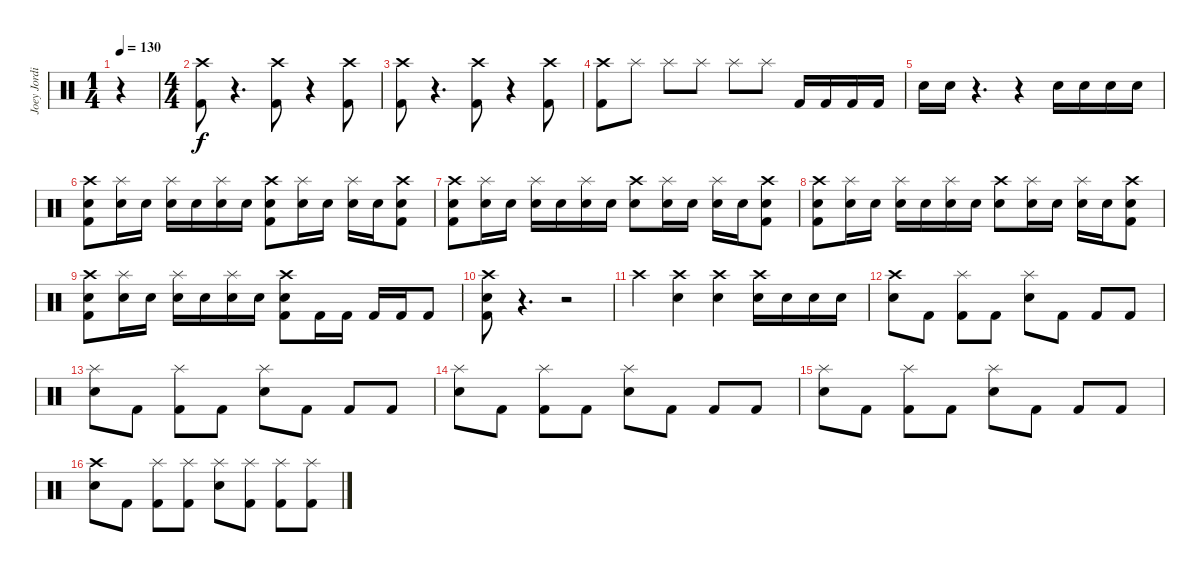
\track ("Joey Jordison" "Joey Jordi") {instrument percussion}
\staff {score}
\articulation defaults
\ts (1 4)
\tempo 130
\clef neutral
\ks c
r.4{dy f} |
\ts (4 4)
("Crash high (hit)" "Kick (hit) 2").8 r.4{d} ("Crash high (hit)" "Kick (hit) 2").8 r.4 ("Crash high (hit)" "Kick (hit) 2").8 |
("Crash high (hit)" "Kick (hit) 2").8 r.4{d} ("Crash high (hit)" "Kick (hit) 2").8 r.4 ("Crash high (hit)" "Kick (hit) 2").8 |
("Crash high (hit)" "Kick (hit) 2").8 "Splash (hit)".8 "Splash (hit)".8 "Splash (hit)".8 "Splash (hit)".8 "Splash (hit)".8 "Kick (hit) 2".16 "Kick (hit) 2".16 "Kick (hit) 2".16 "Kick (hit) 2".16 |
"Electric Snare (hit)".16 "Electric Snare (hit)".16 r.4{d} r.4 "Electric Snare (hit)".16 "Electric Snare (hit)".16 "Electric Snare (hit)".16 "Electric Snare (hit)".16 |
("Crash high (hit)" "Electric Snare (hit)" "Kick (hit) 2").8 ("Splash (hit)" "Electric Snare (hit)").16 "Electric Snare (hit)".16 ("Splash (hit)" "Electric Snare (hit)").16 "Electric Snare (hit)".16 ("Splash (hit)" "Electric Snare (hit)").16 "Electric Snare (hit)".16 ("Crash high (hit)" "Electric Snare (hit)" "Kick (hit) 2").8 ("Splash (hit)" "Electric Snare (hit)").16 "Electric Snare (hit)".16 ("Splash (hit)" "Electric Snare (hit)").16 "Electric Snare (hit)".16 ("Crash high (hit)" "Electric Snare (hit)" "Kick (hit) 2").8 |
("Crash high (hit)" "Electric Snare (hit)" "Kick (hit) 2").8 ("Splash (hit)" "Electric Snare (hit)").16 "Electric Snare (hit)".16 ("Splash (hit)" "Electric Snare (hit)").16 "Electric Snare (hit)".16 ("Splash (hit)" "Electric Snare (hit)").16 "Electric Snare (hit)".16 ("Crash high (hit)" "Electric Snare (hit)").8 ("Splash (hit)" "Electric Snare (hit)").16 "Electric Snare (hit)".16 ("Splash (hit)" "Electric Snare (hit)").16 "Electric Snare (hit)".16 ("Crash high (hit)" "Electric Snare (hit)" "Kick (hit) 2").8 |
("Crash high (hit)" "Electric Snare (hit)" "Kick (hit) 2").8 ("Splash (hit)" "Electric Snare (hit)").16 "Electric Snare (hit)".16 ("Splash (hit)" "Electric Snare (hit)").16 "Electric Snare (hit)".16 ("Splash (hit)" "Electric Snare (hit)").16 "Electric Snare (hit)".16 ("Crash high (hit)" "Electric Snare (hit)").8 ("Splash (hit)" "Electric Snare (hit)").16 "Electric Snare (hit)".16 ("Splash (hit)" "Electric Snare (hit)").16 "Electric Snare (hit)".16 ("Crash high (hit)" "Electric Snare (hit)" "Kick (hit) 2").8 |
("Crash high (hit)" "Electric Snare (hit)" "Kick (hit) 2").8 ("Splash (hit)" "Electric Snare (hit)").16 "Electric Snare (hit)".16 ("Splash (hit)" "Electric Snare (hit)").16 "Electric Snare (hit)".16 ("Splash (hit)" "Electric Snare (hit)").16 "Electric Snare (hit)".16 ("Crash high (hit)" "Electric Snare (hit)" "Kick (hit) 2").8 "Kick (hit) 2".16 "Kick (hit) 2".16 "Kick (hit) 2".16 "Kick (hit) 2".16 "Kick (hit) 2".8 |
("Crash high (hit)" "Electric Snare (hit)" "Kick (hit) 2").8 r.4{d} r.2 |
"Crash high (hit)".4 ("Crash high (hit)" "Electric Snare (hit)").4 ("Crash high (hit)" "Electric Snare (hit)").4 ("Crash high (hit)" "Electric Snare (hit)").16 "Electric Snare (hit)".16 "Electric Snare (hit)".16 "Electric Snare (hit)".16 |
("Crash high (hit)" "Electric Snare (hit)").8 "Kick (hit) 2".8 ("Splash (hit)" "Kick (hit) 2").8 "Kick (hit) 2".8 ("Splash (hit)" "Electric Snare (hit)").8 "Kick (hit) 2".8 "Kick (hit) 2".8 "Kick (hit) 2".8 |
("Splash (hit)" "Electric Snare (hit)").8 "Kick (hit) 2".8 ("Splash (hit)" "Kick (hit) 2").8 "Kick (hit) 2".8 ("Splash (hit)" "Electric Snare (hit)").8 "Kick (hit) 2".8 "Kick (hit) 2".8 "Kick (hit) 2".8 |
("Splash (hit)" "Electric Snare (hit)").8 "Kick (hit) 2".8 ("Splash (hit)" "Kick (hit) 2").8 "Kick (hit) 2".8 ("Splash (hit)" "Electric Snare (hit)").8 "Kick (hit) 2".8 "Kick (hit) 2".8 "Kick (hit) 2".8 |
("Splash (hit)" "Electric Snare (hit)").8 "Kick (hit) 2".8 ("Splash (hit)" "Kick (hit) 2").8 "Kick (hit) 2".8 ("Splash (hit)" "Electric Snare (hit)").8 "Kick (hit) 2".8 "Kick (hit) 2".8 "Kick (hit) 2".8 |
("Crash high (hit)" "Electric Snare (hit)").8 "Kick (hit) 2".8 ("Splash (hit)" "Kick (hit) 2").8 ("Splash (hit)" "Kick (hit) 2").8 ("Splash (hit)" "Electric Snare (hit)").8 ("Splash (hit)" "Kick (hit) 2").8 ("Splash (hit)" "Kick (hit) 2").8 ("Splash (hit)" "Kick (hit) 2").8
